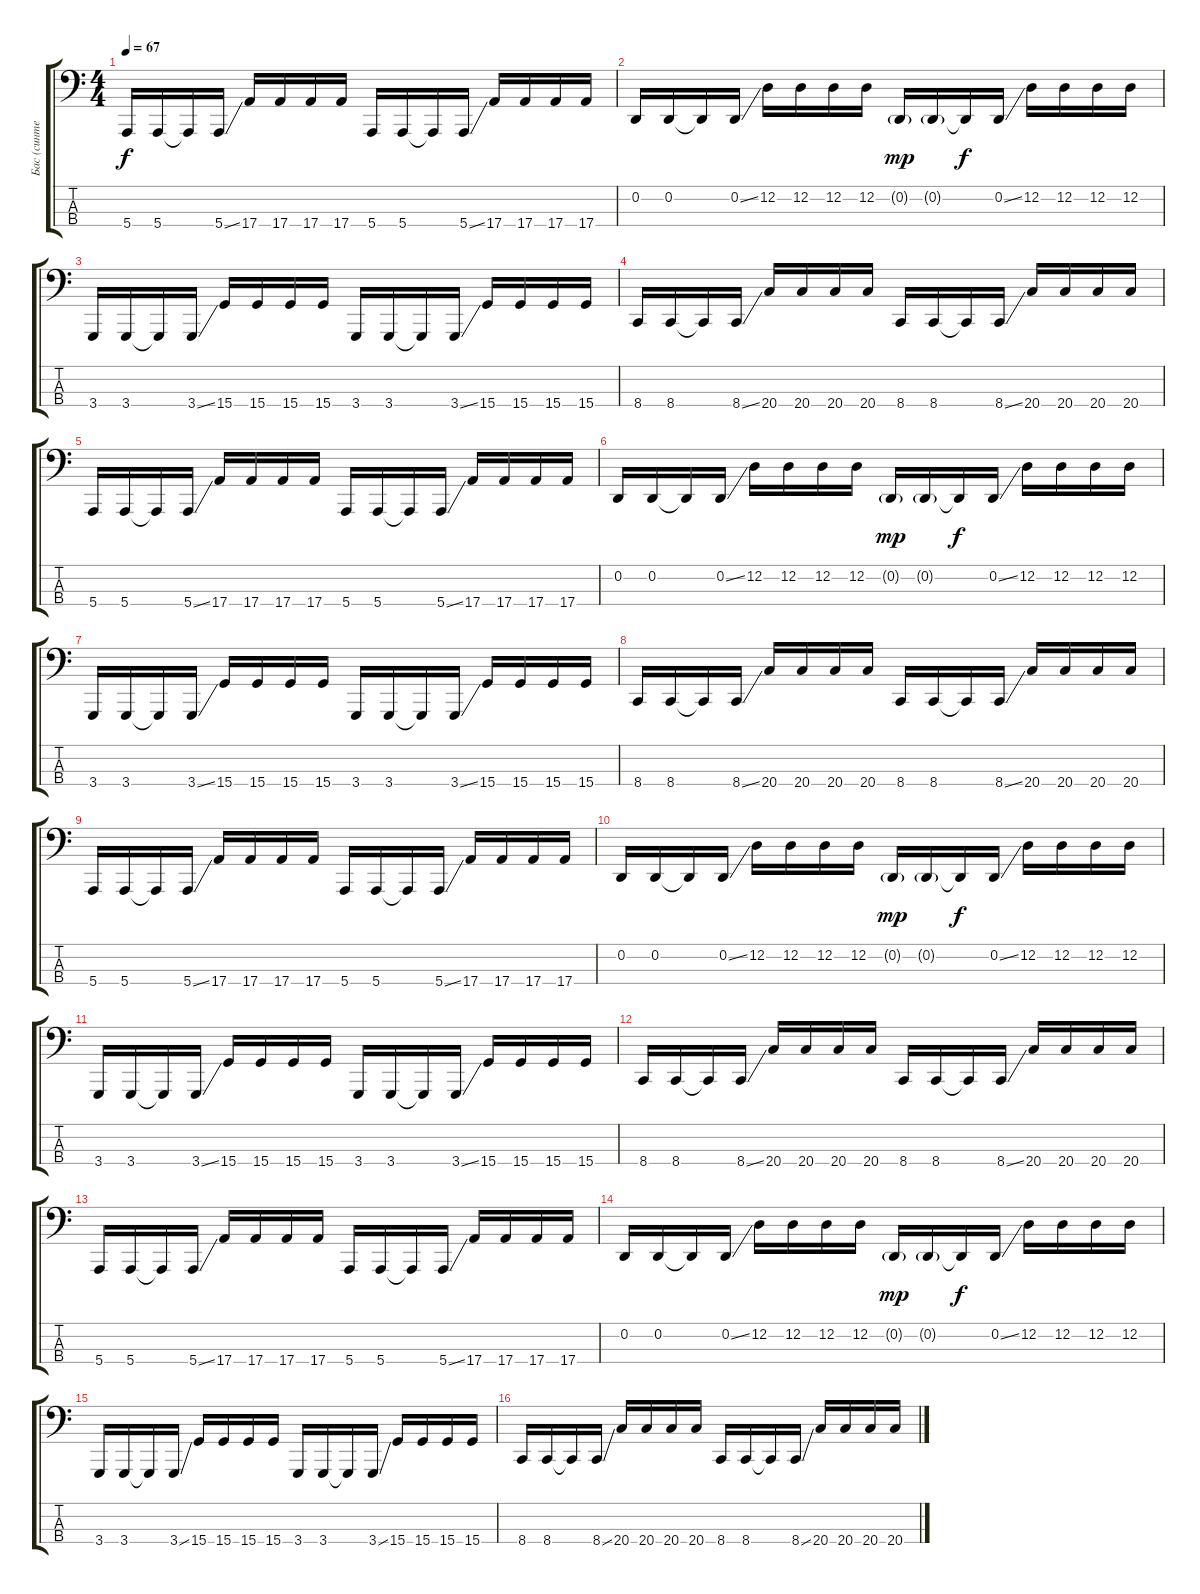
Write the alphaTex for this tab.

\track ("Бас (синтез)" "Бас (синте") {instrument synthbrass1}
\staff {score tabs}
\tuning (G2 D2 A1 E1) {hide}
\ts (4 4)
\tempo 67
\clef f4
\ks c
5.4.16{dy f} 5.4.16 5.4{t}.16 5.4{ss}.16 17.4.16 17.4.16 17.4.16 17.4.16 5.4.16 5.4.16 5.4{t}.16 5.4{ss}.16 17.4.16 17.4.16 17.4.16 17.4.16 |
0.2.16 0.2.16 0.2{t}.16 0.2{ss}.16 12.2.16 12.2.16 12.2.16 12.2.16 0.2{g}.16{dy mp} 0.2{g}.16 0.2{t}.16{dy f} 0.2{ss}.16 12.2.16 12.2.16 12.2.16 12.2.16 |
3.4.16 3.4.16 3.4{t}.16 3.4{ss}.16 15.4.16 15.4.16 15.4.16 15.4.16 3.4.16 3.4.16 3.4{t}.16 3.4{ss}.16 15.4.16 15.4.16 15.4.16 15.4.16 |
8.4.16 8.4.16 8.4{t}.16 8.4{ss}.16 20.4.16 20.4.16 20.4.16 20.4.16 8.4.16 8.4.16 8.4{t}.16 8.4{ss}.16 20.4.16 20.4.16 20.4.16 20.4.16 |
5.4.16 5.4.16 5.4{t}.16 5.4{ss}.16 17.4.16 17.4.16 17.4.16 17.4.16 5.4.16 5.4.16 5.4{t}.16 5.4{ss}.16 17.4.16 17.4.16 17.4.16 17.4.16 |
0.2.16 0.2.16 0.2{t}.16 0.2{ss}.16 12.2.16 12.2.16 12.2.16 12.2.16 0.2{g}.16{dy mp} 0.2{g}.16 0.2{t}.16{dy f} 0.2{ss}.16 12.2.16 12.2.16 12.2.16 12.2.16 |
3.4.16 3.4.16 3.4{t}.16 3.4{ss}.16 15.4.16 15.4.16 15.4.16 15.4.16 3.4.16 3.4.16 3.4{t}.16 3.4{ss}.16 15.4.16 15.4.16 15.4.16 15.4.16 |
8.4.16 8.4.16 8.4{t}.16 8.4{ss}.16 20.4.16 20.4.16 20.4.16 20.4.16 8.4.16 8.4.16 8.4{t}.16 8.4{ss}.16 20.4.16 20.4.16 20.4.16 20.4.16 |
5.4.16 5.4.16 5.4{t}.16 5.4{ss}.16 17.4.16 17.4.16 17.4.16 17.4.16 5.4.16 5.4.16 5.4{t}.16 5.4{ss}.16 17.4.16 17.4.16 17.4.16 17.4.16 |
0.2.16 0.2.16 0.2{t}.16 0.2{ss}.16 12.2.16 12.2.16 12.2.16 12.2.16 0.2{g}.16{dy mp} 0.2{g}.16 0.2{t}.16{dy f} 0.2{ss}.16 12.2.16 12.2.16 12.2.16 12.2.16 |
3.4.16 3.4.16 3.4{t}.16 3.4{ss}.16 15.4.16 15.4.16 15.4.16 15.4.16 3.4.16 3.4.16 3.4{t}.16 3.4{ss}.16 15.4.16 15.4.16 15.4.16 15.4.16 |
8.4.16 8.4.16 8.4{t}.16 8.4{ss}.16 20.4.16 20.4.16 20.4.16 20.4.16 8.4.16 8.4.16 8.4{t}.16 8.4{ss}.16 20.4.16 20.4.16 20.4.16 20.4.16 |
5.4.16 5.4.16 5.4{t}.16 5.4{ss}.16 17.4.16 17.4.16 17.4.16 17.4.16 5.4.16 5.4.16 5.4{t}.16 5.4{ss}.16 17.4.16 17.4.16 17.4.16 17.4.16 |
0.2.16 0.2.16 0.2{t}.16 0.2{ss}.16 12.2.16 12.2.16 12.2.16 12.2.16 0.2{g}.16{dy mp} 0.2{g}.16 0.2{t}.16{dy f} 0.2{ss}.16 12.2.16 12.2.16 12.2.16 12.2.16 |
3.4.16 3.4.16 3.4{t}.16 3.4{ss}.16 15.4.16 15.4.16 15.4.16 15.4.16 3.4.16 3.4.16 3.4{t}.16 3.4{ss}.16 15.4.16 15.4.16 15.4.16 15.4.16 |
8.4.16 8.4.16 8.4{t}.16 8.4{ss}.16 20.4.16 20.4.16 20.4.16 20.4.16 8.4.16 8.4.16 8.4{t}.16 8.4{ss}.16 20.4.16 20.4.16 20.4.16 20.4.16
